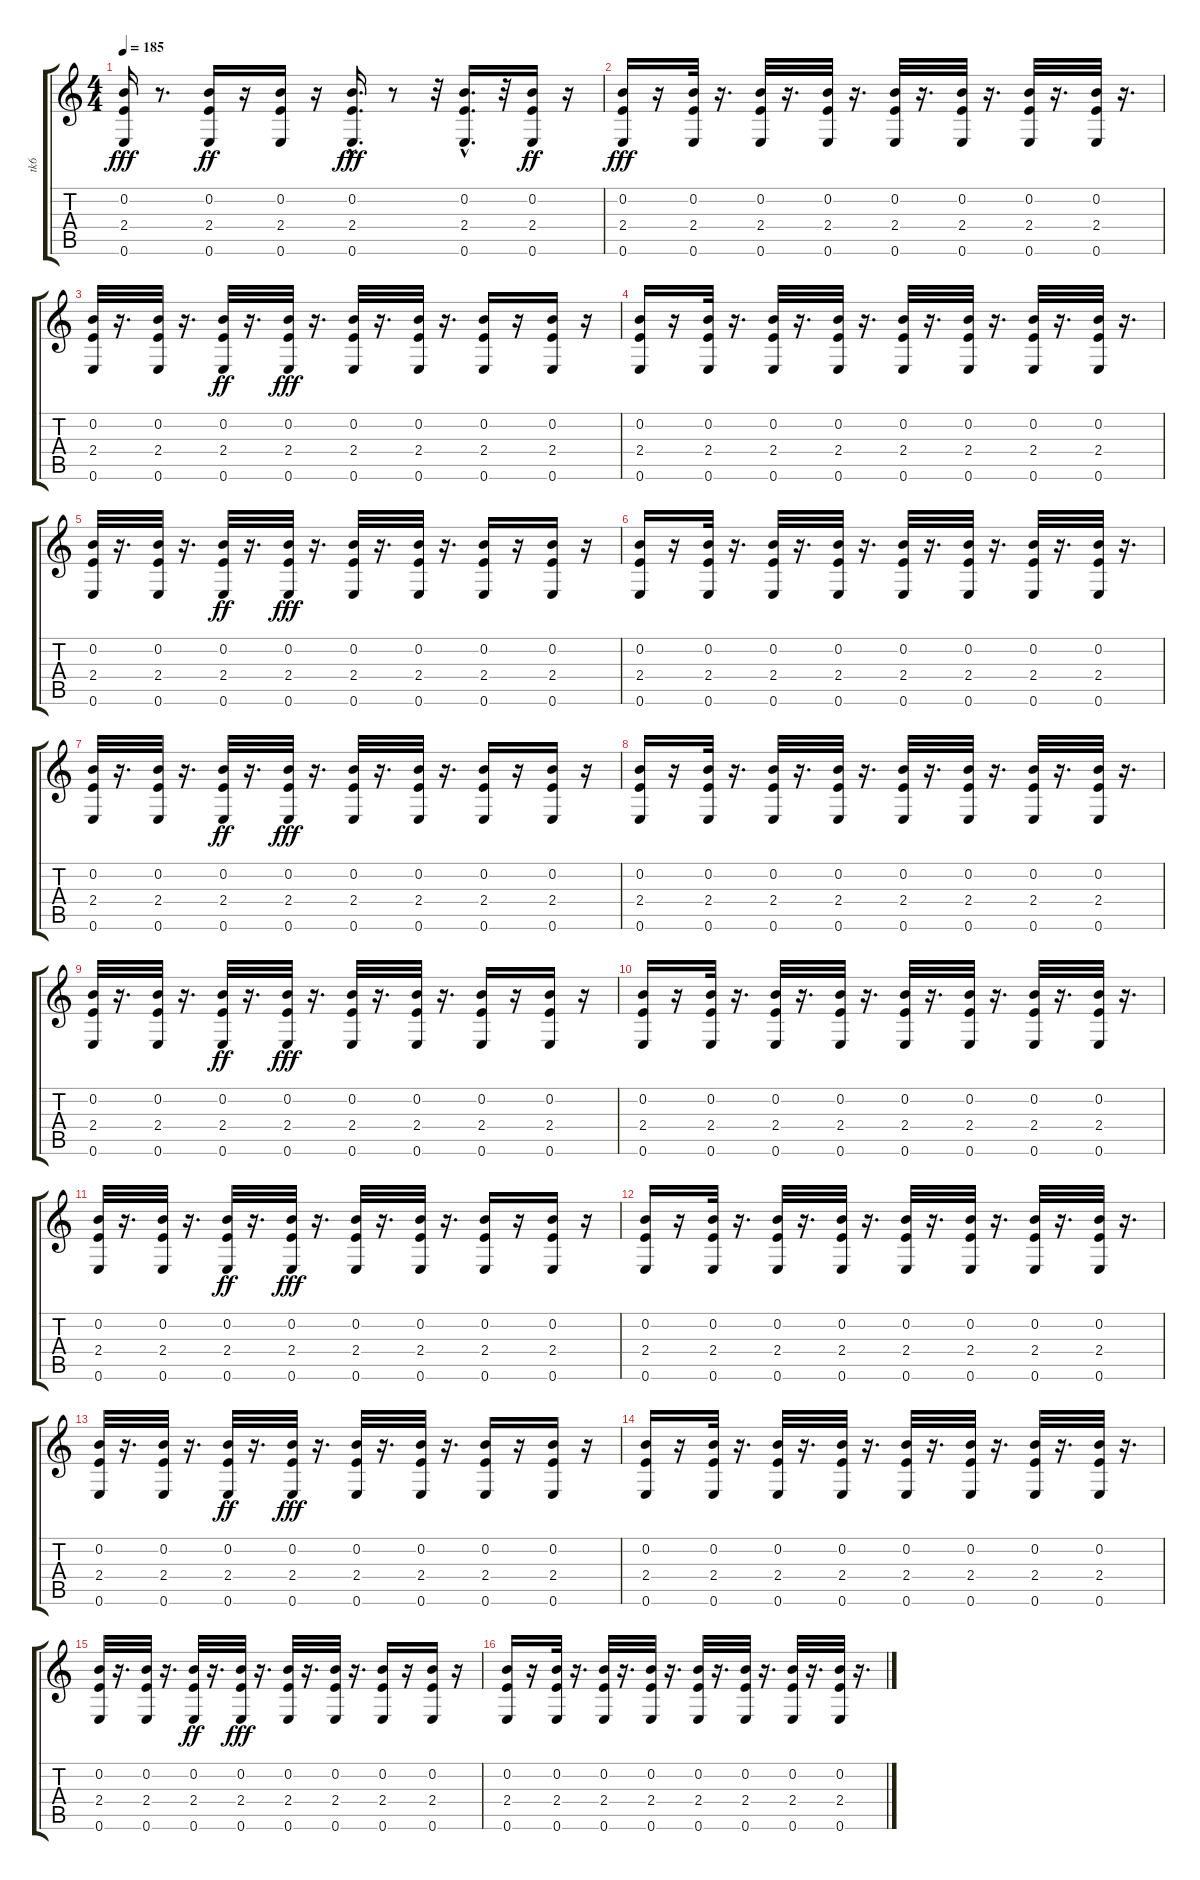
\track ("tk6" "tk6") {instrument electricguitarmuted}
\staff {score tabs}
\tuning (E4 B3 G3 D3 A2 E2) {hide}
\ts (4 4)
\tempo 185
\clef g2
\ks c
(0.2 2.4 0.6).16{dy fff} r.8{d} (0.2 2.4 0.6).16{dy ff} r.16 (0.2 2.4 0.6).16 r.16 (0.2{hac} 2.4 0.6).16{d dy fff} r.8 r.32 (0.2 2.4{hac} 0.6{hac}).16{d} r.32 (0.2 2.4 0.6).16{dy ff} r.16 |
(0.2 2.4 0.6).16{dy fff} r.16 (0.2 2.4 0.6).32 r.16{d} (0.2 2.4 0.6).32 r.16{d} (0.2 2.4 0.6).32 r.16{d} (0.2 2.4 0.6).32 r.16{d} (0.2 2.4 0.6).32 r.16{d} (0.2 2.4 0.6).32 r.16{d} (0.2 2.4 0.6).32 r.16{d} |
(0.2 2.4 0.6).32 r.16{d} (0.2 2.4 0.6).32 r.16{d} (0.2 2.4 0.6).32{dy ff} r.16{d} (0.2 2.4 0.6).32{dy fff} r.16{d} (0.2 2.4 0.6).32 r.16{d} (0.2 2.4 0.6).32 r.16{d} (0.2 2.4 0.6).16 r.16 (0.2 2.4 0.6).16 r.16 |
(0.2 2.4 0.6).16 r.16 (0.2 2.4 0.6).32 r.16{d} (0.2 2.4 0.6).32 r.16{d} (0.2 2.4 0.6).32 r.16{d} (0.2 2.4 0.6).32 r.16{d} (0.2 2.4 0.6).32 r.16{d} (0.2 2.4 0.6).32 r.16{d} (0.2 2.4 0.6).32 r.16{d} |
(0.2 2.4 0.6).32 r.16{d} (0.2 2.4 0.6).32 r.16{d} (0.2 2.4 0.6).32{dy ff} r.16{d} (0.2 2.4 0.6).32{dy fff} r.16{d} (0.2 2.4 0.6).32 r.16{d} (0.2 2.4 0.6).32 r.16{d} (0.2 2.4 0.6).16 r.16 (0.2 2.4 0.6).16 r.16 |
(0.2 2.4 0.6).16 r.16 (0.2 2.4 0.6).32 r.16{d} (0.2 2.4 0.6).32 r.16{d} (0.2 2.4 0.6).32 r.16{d} (0.2 2.4 0.6).32 r.16{d} (0.2 2.4 0.6).32 r.16{d} (0.2 2.4 0.6).32 r.16{d} (0.2 2.4 0.6).32 r.16{d} |
(0.2 2.4 0.6).32 r.16{d} (0.2 2.4 0.6).32 r.16{d} (0.2 2.4 0.6).32{dy ff} r.16{d} (0.2 2.4 0.6).32{dy fff} r.16{d} (0.2 2.4 0.6).32 r.16{d} (0.2 2.4 0.6).32 r.16{d} (0.2 2.4 0.6).16 r.16 (0.2 2.4 0.6).16 r.16 |
(0.2 2.4 0.6).16 r.16 (0.2 2.4 0.6).32 r.16{d} (0.2 2.4 0.6).32 r.16{d} (0.2 2.4 0.6).32 r.16{d} (0.2 2.4 0.6).32 r.16{d} (0.2 2.4 0.6).32 r.16{d} (0.2 2.4 0.6).32 r.16{d} (0.2 2.4 0.6).32 r.16{d} |
(0.2 2.4 0.6).32 r.16{d} (0.2 2.4 0.6).32 r.16{d} (0.2 2.4 0.6).32{dy ff} r.16{d} (0.2 2.4 0.6).32{dy fff} r.16{d} (0.2 2.4 0.6).32 r.16{d} (0.2 2.4 0.6).32 r.16{d} (0.2 2.4 0.6).16 r.16 (0.2 2.4 0.6).16 r.16 |
(0.2 2.4 0.6).16 r.16 (0.2 2.4 0.6).32 r.16{d} (0.2 2.4 0.6).32 r.16{d} (0.2 2.4 0.6).32 r.16{d} (0.2 2.4 0.6).32 r.16{d} (0.2 2.4 0.6).32 r.16{d} (0.2 2.4 0.6).32 r.16{d} (0.2 2.4 0.6).32 r.16{d} |
(0.2 2.4 0.6).32 r.16{d} (0.2 2.4 0.6).32 r.16{d} (0.2 2.4 0.6).32{dy ff} r.16{d} (0.2 2.4 0.6).32{dy fff} r.16{d} (0.2 2.4 0.6).32 r.16{d} (0.2 2.4 0.6).32 r.16{d} (0.2 2.4 0.6).16 r.16 (0.2 2.4 0.6).16 r.16 |
(0.2 2.4 0.6).16 r.16 (0.2 2.4 0.6).32 r.16{d} (0.2 2.4 0.6).32 r.16{d} (0.2 2.4 0.6).32 r.16{d} (0.2 2.4 0.6).32 r.16{d} (0.2 2.4 0.6).32 r.16{d} (0.2 2.4 0.6).32 r.16{d} (0.2 2.4 0.6).32 r.16{d} |
(0.2 2.4 0.6).32 r.16{d} (0.2 2.4 0.6).32 r.16{d} (0.2 2.4 0.6).32{dy ff} r.16{d} (0.2 2.4 0.6).32{dy fff} r.16{d} (0.2 2.4 0.6).32 r.16{d} (0.2 2.4 0.6).32 r.16{d} (0.2 2.4 0.6).16 r.16 (0.2 2.4 0.6).16 r.16 |
(0.2 2.4 0.6).16 r.16 (0.2 2.4 0.6).32 r.16{d} (0.2 2.4 0.6).32 r.16{d} (0.2 2.4 0.6).32 r.16{d} (0.2 2.4 0.6).32 r.16{d} (0.2 2.4 0.6).32 r.16{d} (0.2 2.4 0.6).32 r.16{d} (0.2 2.4 0.6).32 r.16{d} |
(0.2 2.4 0.6).32 r.16{d} (0.2 2.4 0.6).32 r.16{d} (0.2 2.4 0.6).32{dy ff} r.16{d} (0.2 2.4 0.6).32{dy fff} r.16{d} (0.2 2.4 0.6).32 r.16{d} (0.2 2.4 0.6).32 r.16{d} (0.2 2.4 0.6).16 r.16 (0.2 2.4 0.6).16 r.16 |
(0.2 2.4 0.6).16 r.16 (0.2 2.4 0.6).32 r.16{d} (0.2 2.4 0.6).32 r.16{d} (0.2 2.4 0.6).32 r.16{d} (0.2 2.4 0.6).32 r.16{d} (0.2 2.4 0.6).32 r.16{d} (0.2 2.4 0.6).32 r.16{d} (0.2 2.4 0.6).32 r.16{d}
